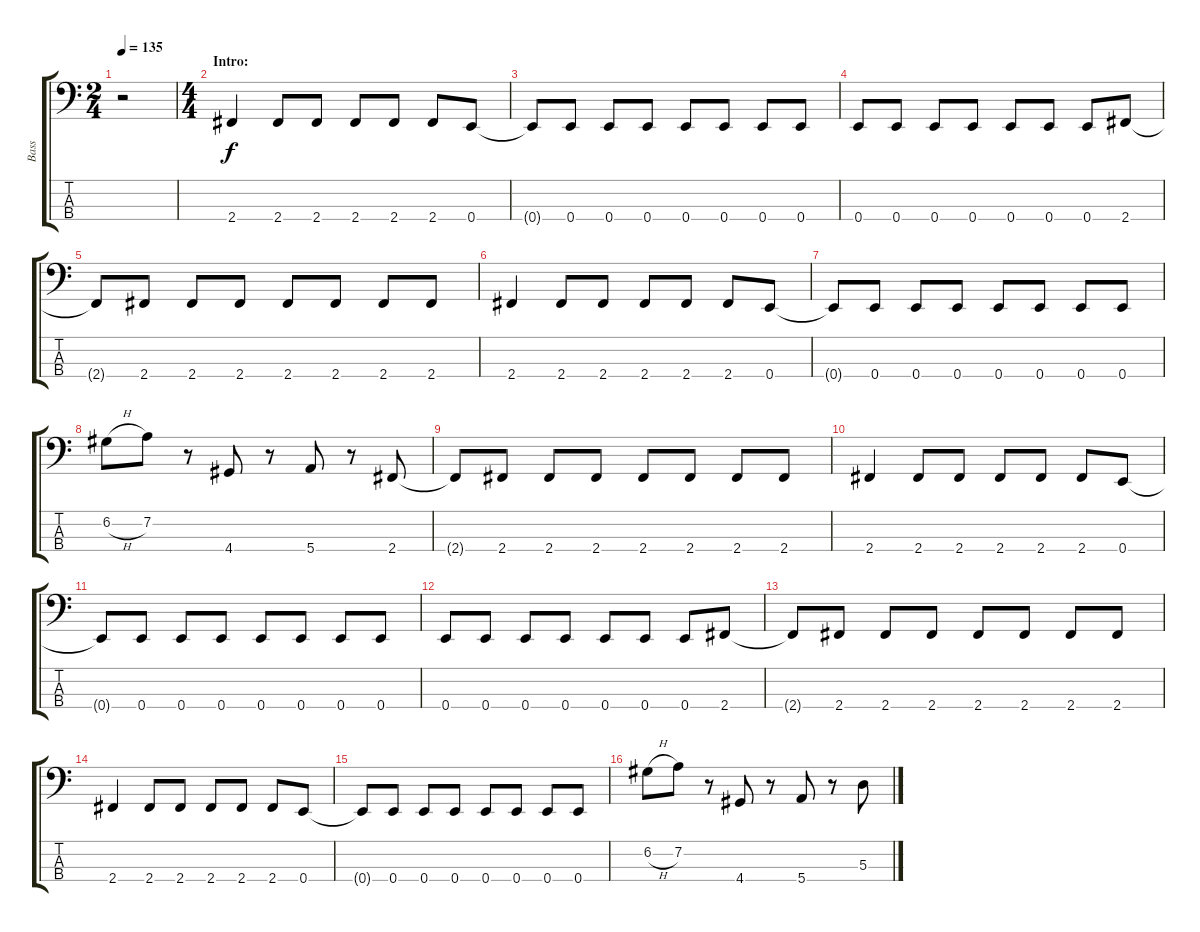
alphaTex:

\track ("Bass" "Bass") {instrument electricbasspick}
\staff {score tabs}
\tuning (G2 D2 A1 E1) {hide}
\ts (2 4)
\tempo 135
\clef f4
\ks c
r.2{dy f instrument electricbasspick} |
\ts (4 4)
\section ("" "Intro: ")
2.4.4 2.4.8 2.4.8 2.4.8 2.4.8 2.4.8 0.4.8 |
0.4{t}.8 0.4.8 0.4.8 0.4.8 0.4.8 0.4.8 0.4.8 0.4.8 |
0.4.8 0.4.8 0.4.8 0.4.8 0.4.8 0.4.8 0.4.8 2.4.8 |
2.4{t}.8 2.4.8 2.4.8 2.4.8 2.4.8 2.4.8 2.4.8 2.4.8 |
2.4.4 2.4.8 2.4.8 2.4.8 2.4.8 2.4.8 0.4.8 |
0.4{t}.8 0.4.8 0.4.8 0.4.8 0.4.8 0.4.8 0.4.8 0.4.8 |
6.2{h}.8 7.2.8 r.8 4.4.8 r.8 5.4.8 r.8 2.4.8 |
2.4{t}.8 2.4.8 2.4.8 2.4.8 2.4.8 2.4.8 2.4.8 2.4.8 |
2.4.4 2.4.8 2.4.8 2.4.8 2.4.8 2.4.8 0.4.8 |
0.4{t}.8 0.4.8 0.4.8 0.4.8 0.4.8 0.4.8 0.4.8 0.4.8 |
0.4.8 0.4.8 0.4.8 0.4.8 0.4.8 0.4.8 0.4.8 2.4.8 |
2.4{t}.8 2.4.8 2.4.8 2.4.8 2.4.8 2.4.8 2.4.8 2.4.8 |
2.4.4 2.4.8 2.4.8 2.4.8 2.4.8 2.4.8 0.4.8 |
0.4{t}.8 0.4.8 0.4.8 0.4.8 0.4.8 0.4.8 0.4.8 0.4.8 |
6.2{h}.8 7.2.8 r.8 4.4.8 r.8 5.4.8 r.8 5.3.8
